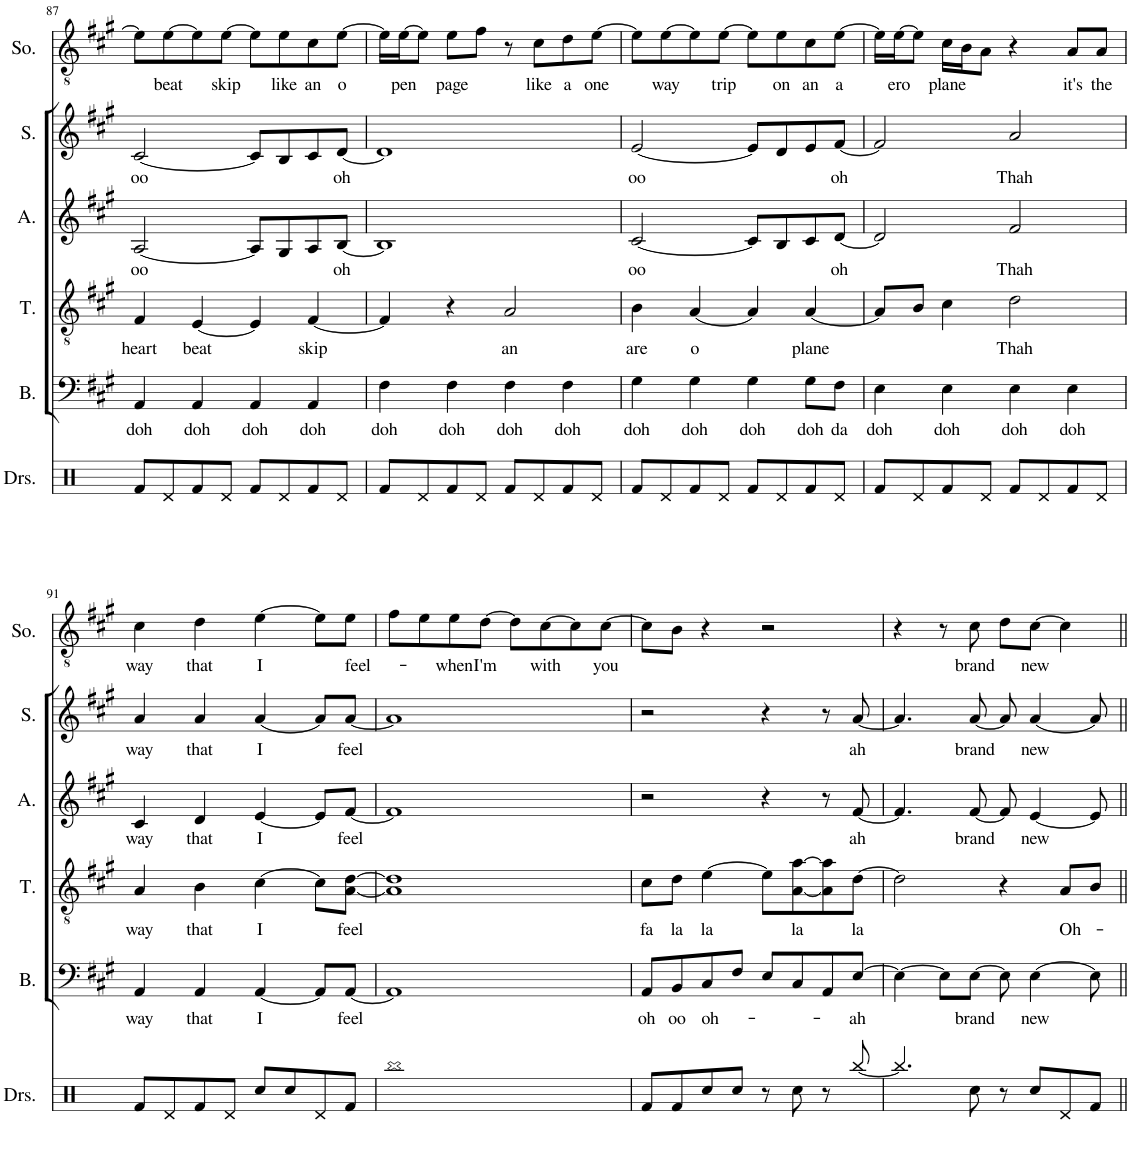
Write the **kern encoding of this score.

**kern	**kern	**text	**kern	**text	**kern	**text	**kern	**text	**kern	**text
*part6	*part5	*part5	*part4	*part4	*part3	*part3	*part2	*part2	*part1	*part1
*staff6	*staff5	*staff5	*staff4	*staff4	*staff3	*staff3	*staff2	*staff2	*staff1	*staff1
*I"Drumset	*I"Bass	*	*I"Tenor	*	*I"Alto	*	*I"Soprano	*	*I"Soloist	*
*I'Drs.	*I'B.	*	*I'T.	*	*I'A.	*	*I'S.	*	*I'So.	*
!!LO:PB:g=z
*clefX	*clefF4	*	*clefGv2	*	*clefG2	*	*clefG2	*	*clefGv2	*
*k[]	*k[f#c#g#]	*	*k[f#c#g#]	*	*k[f#c#g#]	*	*k[f#c#g#]	*	*k[f#c#g#]	*
*M4/4	*M4/4	*	*M4/4	*	*M4/4	*	*M4/4	*	*M4/4	*
=87	=87	=87	=87	=87	=87	=87	=87	=87	=87	=87
!	!	!LO:LY:b	!	!LO:LY:b	!	!LO:LY:b	!	!LO:LY:b	!	!
8Rf/L	4AA/	doh	4F#/	heart	[2A/	oo	[2c#/	oo	8e\L]	.
!	!	!	!	!	!	!	!	!	!	!LO:LY:b
8Rd/	.	.	.	.	.	.	.	.	[8e\	beat
!	!	!LO:LY:b	!	!LO:LY:b	!	!	!	!	!	!
8Rf/	4AA/	doh	[4E/	beat	.	.	.	.	8e\]	.
!	!	!	!	!	!	!	!	!	!	!LO:LY:b
8Rd/J	.	.	.	.	.	.	.	.	[8e\J	skip
!	!	!LO:LY:b	!	!	!	!	!	!	!	!
8Rf/L	4AA/	doh	4E/]	.	8A/L]	.	8c#/L]	.	8e\L]	.
!	!	!	!	!	!	!	!	!	!	!LO:LY:b
8Rd/	.	.	.	.	8G#/	.	8B/	.	8e\	like
!	!	!LO:LY:b	!	!LO:LY:b	!	!	!	!	!	!LO:LY:b
8Rf/	4AA/	doh	[4F#/	skip	8A/	.	8c#/	.	8c#\	an
!	!	!	!	!	!	!LO:LY:b	!	!LO:LY:b	!	!LO:LY:b
8Rd/J	.	.	.	.	[8B/J	oh	[8d/J	oh	[8e\J	o
=88	=88	=88	=88	=88	=88	=88	=88	=88	=88	=88
!	!	!LO:LY:b	!	!	!	!	!	!	!	!
8Rf/L	4F#\	doh	4F#/]	.	1B]	.	1d]	.	16e\LL]	.
!	!	!	!	!	!	!	!	!	!	!LO:LY:b
.	.	.	.	.	.	.	.	.	[16e\J	pen
8Rd/	.	.	.	.	.	.	.	.	8e\J]	.
!	!	!LO:LY:b	!	!	!	!	!	!	!	!LO:LY:b
8Rf/	4F#\	doh	4r	.	.	.	.	.	8e\L	page
8Rd/J	.	.	.	.	.	.	.	.	8f#\J	.
!	!	!LO:LY:b	!	!LO:LY:b	!	!	!	!	!	!
8Rf/L	4F#\	doh	2A/	an	.	.	.	.	8r	.
!	!	!	!	!	!	!	!	!	!	!LO:LY:b
8Rd/	.	.	.	.	.	.	.	.	8c#\L	like
!	!	!LO:LY:b	!	!	!	!	!	!	!	!LO:LY:b
8Rf/	4F#\	doh	.	.	.	.	.	.	8d\	a
!	!	!	!	!	!	!	!	!	!	!LO:LY:b
8Rd/J	.	.	.	.	.	.	.	.	[8e\J	one
=89	=89	=89	=89	=89	=89	=89	=89	=89	=89	=89
!	!	!LO:LY:b	!	!LO:LY:b	!	!LO:LY:b	!	!LO:LY:b	!	!
8Rf/L	4G#\	doh	4B\	are	[2c#/	oo	[2e/	oo	8e\L]	.
!	!	!	!	!	!	!	!	!	!	!LO:LY:b
8Rd/	.	.	.	.	.	.	.	.	[8e\	way
!	!	!LO:LY:b	!	!LO:LY:b	!	!	!	!	!	!
8Rf/	4G#\	doh	[4A/	o	.	.	.	.	8e\]	.
!	!	!	!	!	!	!	!	!	!	!LO:LY:b
8Rd/J	.	.	.	.	.	.	.	.	[8e\J	trip
!	!	!LO:LY:b	!	!	!	!	!	!	!	!
8Rf/L	4G#\	doh	4A/]	.	8c#/L]	.	8e/L]	.	8e\L]	.
!	!	!	!	!	!	!	!	!	!	!LO:LY:b
8Rd/	.	.	.	.	8B/	.	8d/	.	8e\	on
!	!	!LO:LY:b	!	!LO:LY:b	!	!	!	!	!	!LO:LY:b
8Rf/	8G#\L	doh	[4A/	plane	8c#/	.	8e/	.	8c#\	an
!	!	!LO:LY:b	!	!	!	!LO:LY:b	!	!LO:LY:b	!	!LO:LY:b
8Rd/J	8F#\J	da	.	.	[8d/J	oh	[8f#/J	oh	[8e\J	a
=90	=90	=90	=90	=90	=90	=90	=90	=90	=90	=90
!	!	!LO:LY:b	!	!	!	!	!	!	!	!
8Rf/L	4E\	doh	8A/L]	.	2d/]	.	2f#/]	.	16e\LL]	.
!	!	!	!	!	!	!	!	!	!	!LO:LY:b
.	.	.	.	.	.	.	.	.	[16e\J	ero
8Rd/	.	.	8B/J	.	.	.	.	.	8e\J]	.
!	!	!LO:LY:b	!	!	!	!	!	!	!	!LO:LY:b
8Rf/	4E\	doh	4c#\	.	.	.	.	.	16c#\LL	plane
.	.	.	.	.	.	.	.	.	16B\J	.
8Rd/J	.	.	.	.	.	.	.	.	8A\J	.
!	!	!LO:LY:b	!	!LO:LY:b	!	!LO:LY:b	!	!LO:LY:b	!	!
8Rf/L	4E\	doh	2d\	Thah	2f#/	Thah	2a/	Thah	4r	.
8Rd/	.	.	.	.	.	.	.	.	.	.
!	!	!LO:LY:b	!	!	!	!	!	!	!	!LO:LY:b
8Rf/	4E\	doh	.	.	.	.	.	.	8A/L	it's
!	!	!	!	!	!	!	!	!	!	!LO:LY:b
8Rd/J	.	.	.	.	.	.	.	.	8A/J	the
!!LO:LB:g=z
=91	=91	=91	=91	=91	=91	=91	=91	=91	=91	=91
!	!	!LO:LY:b	!	!LO:LY:b	!	!LO:LY:b	!	!LO:LY:b	!	!LO:LY:b
8Rf/L	4AA/	way	4A/	way	4c#/	way	4a/	way	4c#\	way
8Rd/	.	.	.	.	.	.	.	.	.	.
!	!	!LO:LY:b	!	!LO:LY:b	!	!LO:LY:b	!	!LO:LY:b	!	!LO:LY:b
8Rf/	4AA/	that	4B\	that	4d/	that	4a/	that	4d\	that
8Rd/J	.	.	.	.	.	.	.	.	.	.
!	!	!LO:LY:b	!	!LO:LY:b	!	!LO:LY:b	!	!LO:LY:b	!	!LO:LY:b
8Rcc/L	[4AA/	I	[4c#\	I	[4e/	I	[4a/	I	[4e\	I
8Rcc/	.	.	.	.	.	.	.	.	.	.
8Rd/	8AA/L]	.	8c#\L]	.	8e/L]	.	8a/L]	.	8e\L]	.
!	!	!LO:LY:b	!	!LO:LY:b	!	!LO:LY:b	!	!LO:LY:b	!	!LO:LY:b
8Rf/J	[8AA/J	feel	[8A\ [8d\J	feel	[8f#/J	feel	[8a/J	feel	8e\J	feel-
=92	=92	=92	=92	=92	=92	=92	=92	=92	=92	=92
1Rbb	1AA]	.	1A] 1d]	.	1f#]	.	1a]	.	8f#\L	.
.	.	.	.	.	.	.	.	.	8e\	.
!	!	!	!	!	!	!	!	!	!	!LO:LY:b
.	.	.	.	.	.	.	.	.	8e\	-when
!	!	!	!	!	!	!	!	!	!	!LO:LY:b
.	.	.	.	.	.	.	.	.	[8d\J	I'm
.	.	.	.	.	.	.	.	.	8d\L]	.
!	!	!	!	!	!	!	!	!	!	!LO:LY:b
.	.	.	.	.	.	.	.	.	[8c#\	with
.	.	.	.	.	.	.	.	.	8c#\]	.
!	!	!	!	!	!	!	!	!	!	!LO:LY:b
.	.	.	.	.	.	.	.	.	[8c#\J	you
=93	=93	=93	=93	=93	=93	=93	=93	=93	=93	=93
!	!	!LO:LY:b	!	!LO:LY:b	!	!	!	!	!	!
8Rf/L	8AA/L	oh	8c#\L	fa	2r	.	2r	.	8c#\L]	.
!	!	!LO:LY:b	!	!LO:LY:b	!	!	!	!	!	!
8Rf/	8BB/	oo	8d\J	la	.	.	.	.	8B\J	.
!	!	!LO:LY:b	!	!LO:LY:b	!	!	!	!	!	!
8Rcc/	8C#/	oh-	[4e\	la	.	.	.	.	4r	.
8Rcc/J	8F#/J	.	.	.	.	.	.	.	.	.
8r	8E/L	.	8e\L]	.	4r	.	4r	.	2r	.
!	!	!	!	!LO:LY:b	!	!	!	!	!	!
8Rcc\	8C#/	.	[8A\ [8a\	la	.	.	.	.	.	.
8r	8AA/	.	8A\] 8a\]	.	8r	.	8r	.	.	.
!	!	!LO:LY:b	!	!LO:LY:b	!	!LO:LY:b	!	!LO:LY:b	!	!
[8Rbb/	[8E/J	-ah	[8d\J	la	[8f#/	ah	[8a/	ah	.	.
=94	=94	=94	=94	=94	=94	=94	=94	=94	=94	=94
4.Rbb/]	4E\_	.	2d\]	.	4.f#/]	.	4.a/]	.	4r	.
.	8E\L]	.	.	.	.	.	.	.	8r	.
!	!	!LO:LY:b	!	!	!	!LO:LY:b	!	!LO:LY:b	!	!LO:LY:b
8Rcc\	[8E\J	brand	.	.	[8f#/	brand	[8a/	brand	8c#\	brand
8r	8E\]	.	4r	.	8f#/]	.	8a/]	.	8d\L	.
!	!	!LO:LY:b	!	!	!	!LO:LY:b	!	!LO:LY:b	!	!LO:LY:b
8Rcc/L	[4E\	new	.	.	[4e/	new	[4a/	new	[8c#\J	new
!	!	!	!	!LO:LY:b	!	!	!	!	!	!
8Rd/	.	.	8A/L	Oh-	.	.	.	.	4c#\]	.
8Rf/J	8E\]	.	8B/J	.	8e/]	.	8a/]	.	.	.
=||	=||	=||	=||	=||	=||	=||	=||	=||	=||	=||
*-	*-	*-	*-	*-	*-	*-	*-	*-	*-	*-
